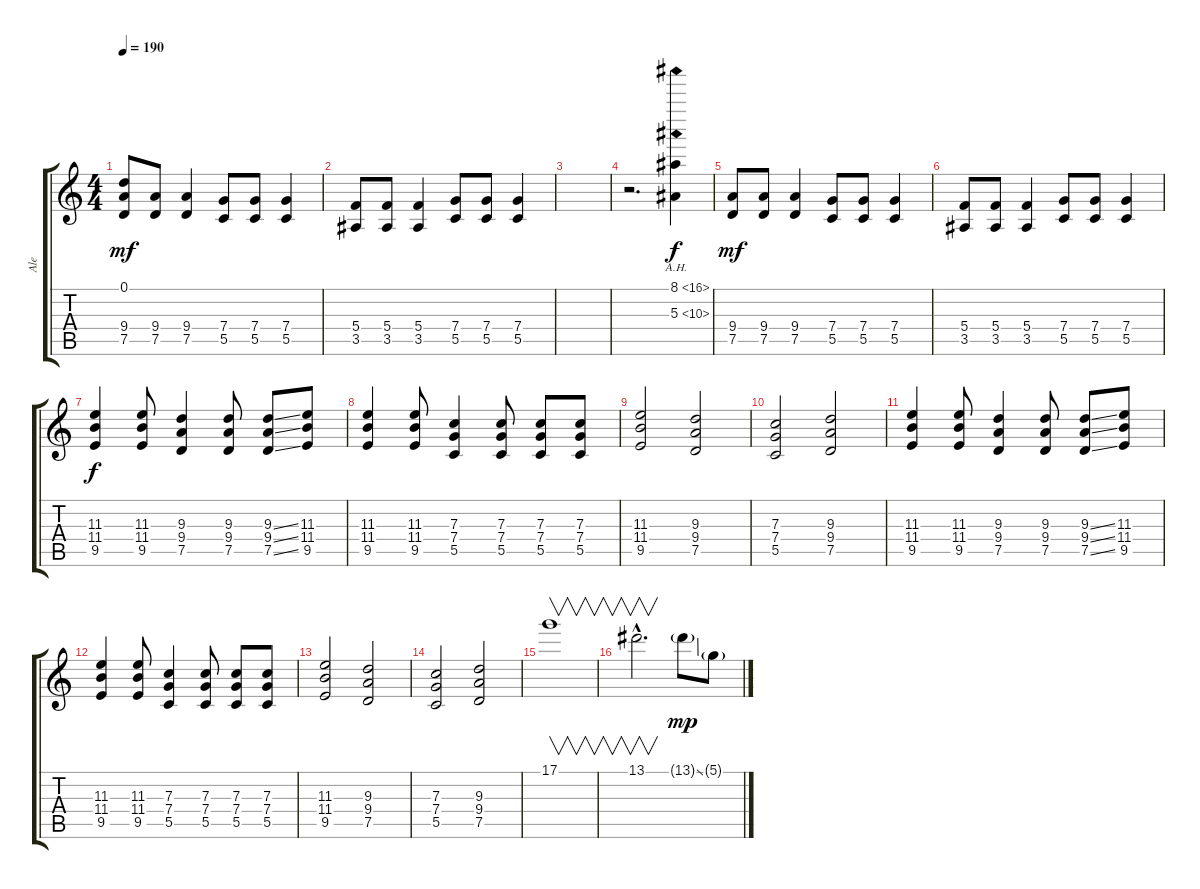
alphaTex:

\track ("Ale" "Ale") {instrument distortionguitar}
\staff {score tabs}
\tuning (D4 A3 F3 C3 G2 D2) {hide}
\ts (4 4)
\tempo 190
\clef g2
\ks c
(0.1 9.4 7.5).8{dy mf} (9.4 7.5).8 (9.4 7.5).4 (7.4 5.5).8 (7.4 5.5).8 (7.4 5.5).4 |
(5.4 3.5).8 (5.4 3.5).8 (5.4 3.5).4 (7.4 5.5).8 (7.4 5.5).8 (7.4 5.5).4 |
|
r.2{d} (8.1{ah 8} 5.3{ah 5}).4{dy f} |
(9.4 7.5).8{dy mf} (9.4 7.5).8 (9.4 7.5).4 (7.4 5.5).8 (7.4 5.5).8 (7.4 5.5).4 |
(5.4 3.5).8 (5.4 3.5).8 (5.4 3.5).4 (7.4 5.5).8 (7.4 5.5).8 (7.4 5.5).4 |
(11.3 11.4 9.5).4{dy f} (11.3 11.4 9.5).8 (9.3 9.4 7.5).4 (9.3 9.4 7.5).8 (9.3{ss} 9.4{ss} 7.5{ss}).8 (11.3 11.4 9.5).8 |
(11.3 11.4 9.5).4 (11.3 11.4 9.5).8 (7.3 7.4 5.5).4 (7.3 7.4 5.5).8 (7.3 7.4 5.5).8 (7.3 7.4 5.5).8 |
(11.3 11.4 9.5).2 (9.3 9.4 7.5).2 |
(7.3 7.4 5.5).2 (9.3 9.4 7.5).2 |
(11.3 11.4 9.5).4 (11.3 11.4 9.5).8 (9.3 9.4 7.5).4 (9.3 9.4 7.5).8 (9.3{ss} 9.4{ss} 7.5{ss}).8 (11.3 11.4 9.5).8 |
(11.3 11.4 9.5).4 (11.3 11.4 9.5).8 (7.3 7.4 5.5).4 (7.3 7.4 5.5).8 (7.3 7.4 5.5).8 (7.3 7.4 5.5).8 |
(11.3 11.4 9.5).2 (9.3 9.4 7.5).2 |
(7.3 7.4 5.5).2 (9.3 9.4 7.5).2 |
17.1.1{v} |
13.1{hac}.2{v d} 13.1{ss g}.8{dy mp} 5.1{g}.8
